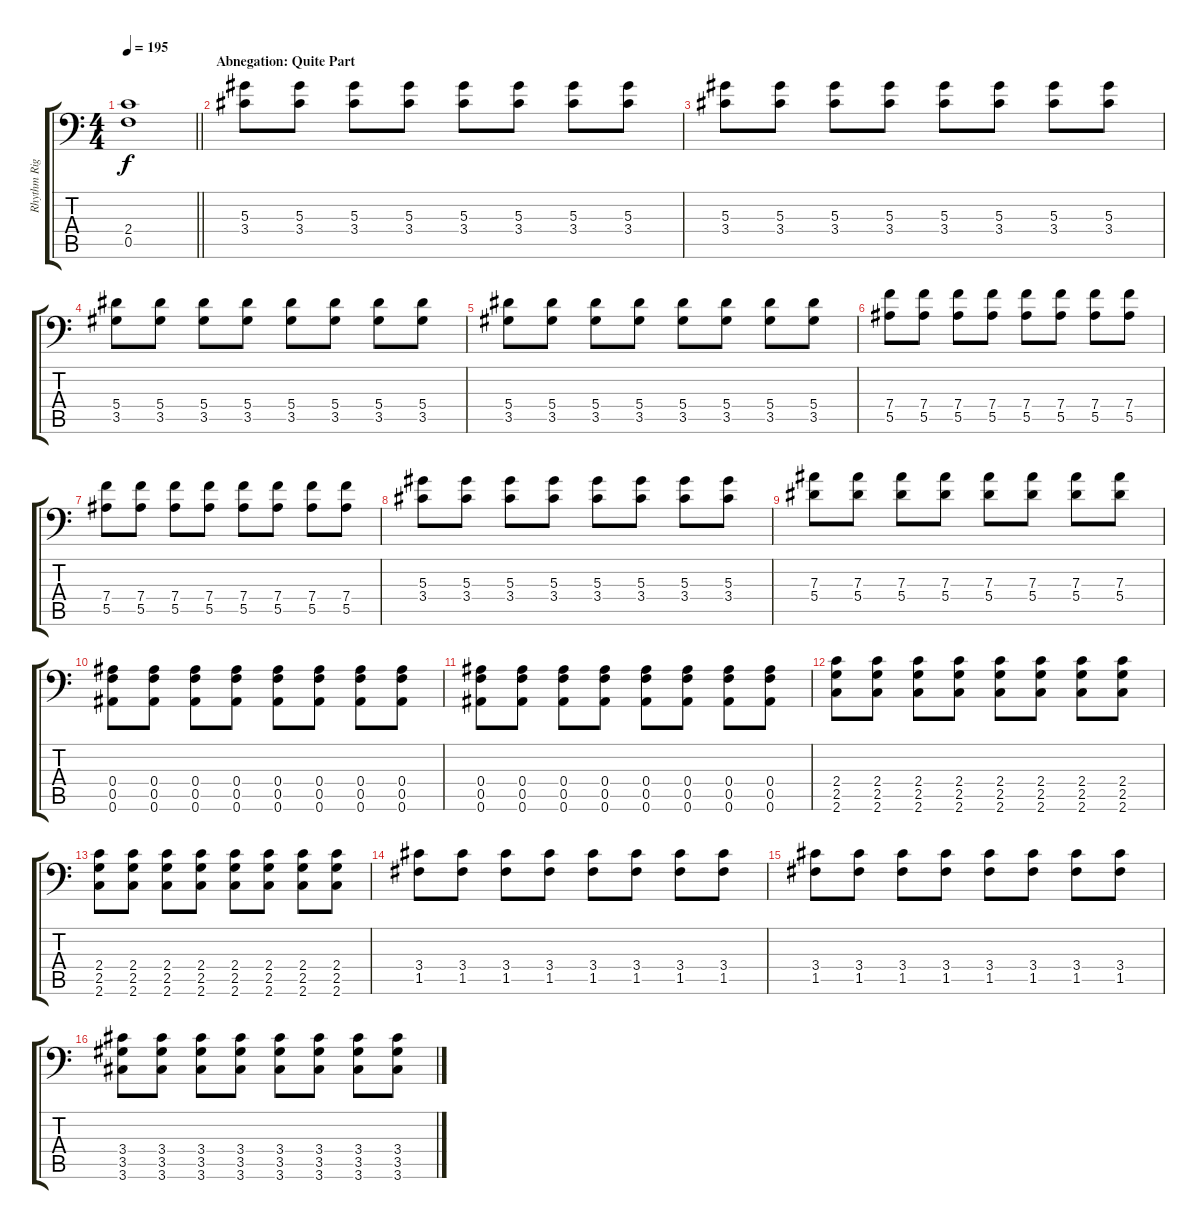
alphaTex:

\track ("Rhythm Right" "Rhythm Rig") {instrument distortionguitar}
\staff {score tabs}
\tuning (C4 G3 Eb3 Bb2 F2 Bb1) {hide}
\ts (4 4)
\tempo 195
\clef f4
\barLineRight lightlight
\ks c
(2.4 0.5).1{dy f} |
\section ("" "Abnegation: Quite Part")
(5.3 3.4).8{volume 8 balance 3 instrument overdrivenguitar} (5.3 3.4).8 (5.3 3.4).8 (5.3 3.4).8 (5.3 3.4).8 (5.3 3.4).8 (5.3 3.4).8 (5.3 3.4).8 |
(5.3 3.4).8 (5.3 3.4).8 (5.3 3.4).8 (5.3 3.4).8 (5.3 3.4).8 (5.3 3.4).8 (5.3 3.4).8 (5.3 3.4).8 |
(5.4 3.5).8 (5.4 3.5).8 (5.4 3.5).8 (5.4 3.5).8 (5.4 3.5).8 (5.4 3.5).8 (5.4 3.5).8 (5.4 3.5).8 |
(5.4 3.5).8 (5.4 3.5).8 (5.4 3.5).8 (5.4 3.5).8 (5.4 3.5).8 (5.4 3.5).8 (5.4 3.5).8 (5.4 3.5).8 |
(7.4 5.5).8 (7.4 5.5).8 (7.4 5.5).8 (7.4 5.5).8 (7.4 5.5).8 (7.4 5.5).8 (7.4 5.5).8 (7.4 5.5).8 |
(7.4 5.5).8 (7.4 5.5).8 (7.4 5.5).8 (7.4 5.5).8 (7.4 5.5).8 (7.4 5.5).8 (7.4 5.5).8 (7.4 5.5).8 |
(5.3 3.4).8 (5.3 3.4).8 (5.3 3.4).8 (5.3 3.4).8 (5.3 3.4).8 (5.3 3.4).8 (5.3 3.4).8 (5.3 3.4).8 |
(7.3 5.4).8 (7.3 5.4).8 (7.3 5.4).8 (7.3 5.4).8 (7.3 5.4).8 (7.3 5.4).8 (7.3 5.4).8 (7.3 5.4).8 |
(0.4 0.5 0.6).8{volume 16 balance 0 instrument distortionguitar} (0.4 0.5 0.6).8 (0.4 0.5 0.6).8 (0.4 0.5 0.6).8 (0.4 0.5 0.6).8 (0.4 0.5 0.6).8 (0.4 0.5 0.6).8 (0.4 0.5 0.6).8 |
(0.4 0.5 0.6).8 (0.4 0.5 0.6).8 (0.4 0.5 0.6).8 (0.4 0.5 0.6).8 (0.4 0.5 0.6).8 (0.4 0.5 0.6).8 (0.4 0.5 0.6).8 (0.4 0.5 0.6).8 |
(2.4 2.5 2.6).8 (2.4 2.5 2.6).8 (2.4 2.5 2.6).8 (2.4 2.5 2.6).8 (2.4 2.5 2.6).8 (2.4 2.5 2.6).8 (2.4 2.5 2.6).8 (2.4 2.5 2.6).8 |
(2.4 2.5 2.6).8 (2.4 2.5 2.6).8 (2.4 2.5 2.6).8 (2.4 2.5 2.6).8 (2.4 2.5 2.6).8 (2.4 2.5 2.6).8 (2.4 2.5 2.6).8 (2.4 2.5 2.6).8 |
(3.4 1.5).8 (3.4 1.5).8 (3.4 1.5).8 (3.4 1.5).8 (3.4 1.5).8 (3.4 1.5).8 (3.4 1.5).8 (3.4 1.5).8 |
(3.4 1.5).8 (3.4 1.5).8 (3.4 1.5).8 (3.4 1.5).8 (3.4 1.5).8 (3.4 1.5).8 (3.4 1.5).8 (3.4 1.5).8 |
(3.4 3.5 3.6).8 (3.4 3.5 3.6).8 (3.4 3.5 3.6).8 (3.4 3.5 3.6).8 (3.4 3.5 3.6).8 (3.4 3.5 3.6).8 (3.4 3.5 3.6).8 (3.4 3.5 3.6).8
